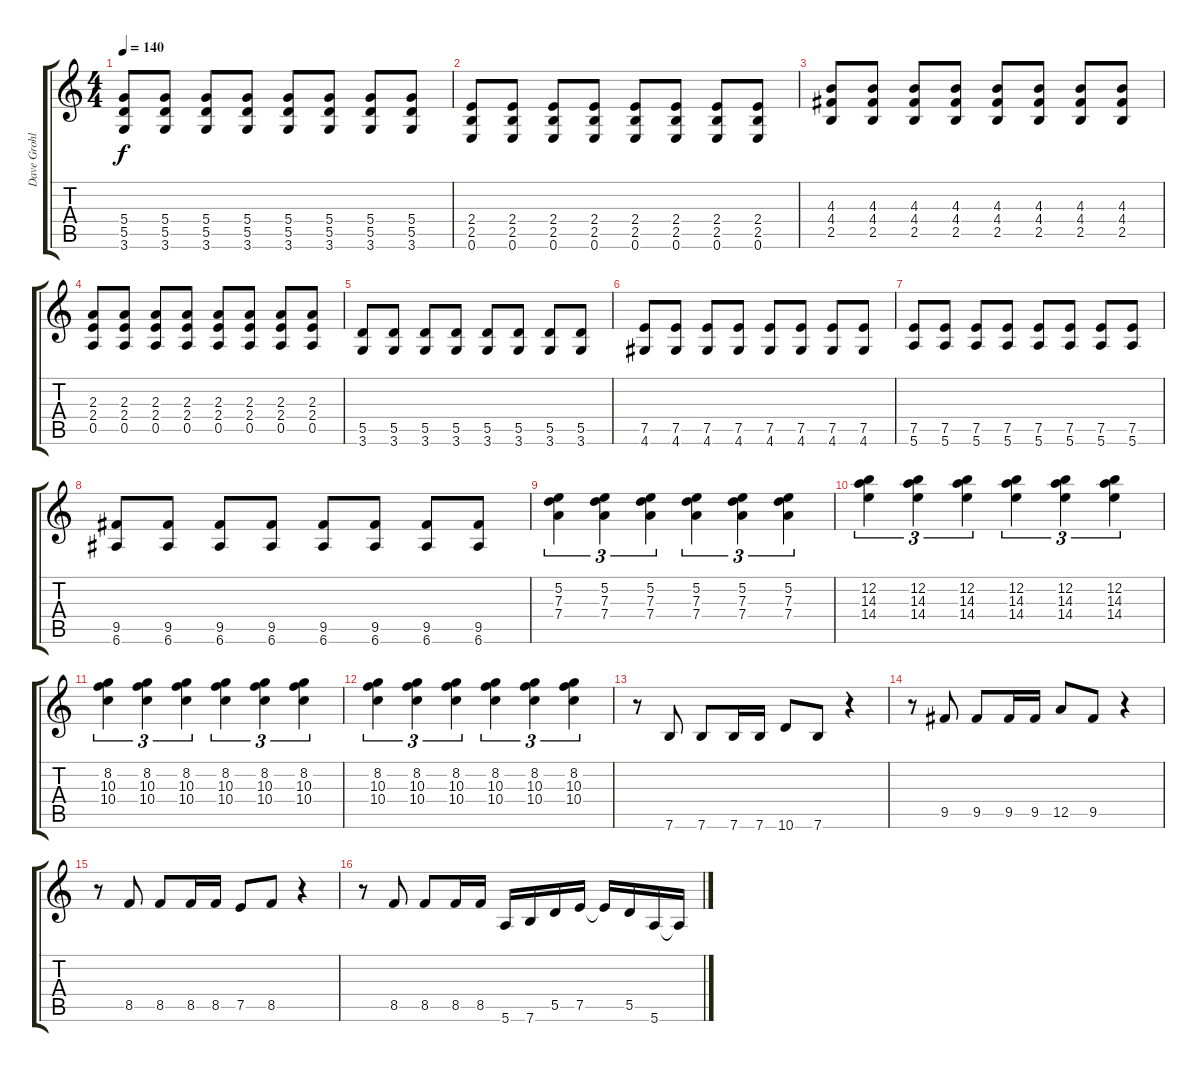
\track ("Dave Grohl (Rítmica)" "Dave Grohl") {instrument distortionguitar}
\staff {score tabs}
\tuning (E4 B3 G3 D3 A2 E2) {hide}
\ts (4 4)
\tempo 140
\clef g2
\ks c
(5.4 5.5 3.6).8{dy f} (5.4 5.5 3.6).8 (5.4 5.5 3.6).8 (5.4 5.5 3.6).8 (5.4 5.5 3.6).8 (5.4 5.5 3.6).8 (5.4 5.5 3.6).8 (5.4 5.5 3.6).8 |
(2.4 2.5 0.6).8 (2.4 2.5 0.6).8 (2.4 2.5 0.6).8 (2.4 2.5 0.6).8 (2.4 2.5 0.6).8 (2.4 2.5 0.6).8 (2.4 2.5 0.6).8 (2.4 2.5 0.6).8 |
(4.3 4.4 2.5).8 (4.3 4.4 2.5).8 (4.3 4.4 2.5).8 (4.3 4.4 2.5).8 (4.3 4.4 2.5).8 (4.3 4.4 2.5).8 (4.3 4.4 2.5).8 (4.3 4.4 2.5).8 |
(2.3 2.4 0.5).8 (2.3 2.4 0.5).8 (2.3 2.4 0.5).8 (2.3 2.4 0.5).8 (2.3 2.4 0.5).8 (2.3 2.4 0.5).8 (2.3 2.4 0.5).8 (2.3 2.4 0.5).8 |
(5.5 3.6).8 (5.5 3.6).8 (5.5 3.6).8 (5.5 3.6).8 (5.5 3.6).8 (5.5 3.6).8 (5.5 3.6).8 (5.5 3.6).8 |
(7.5 4.6).8 (7.5 4.6).8 (7.5 4.6).8 (7.5 4.6).8 (7.5 4.6).8 (7.5 4.6).8 (7.5 4.6).8 (7.5 4.6).8 |
(7.5 5.6).8 (7.5 5.6).8 (7.5 5.6).8 (7.5 5.6).8 (7.5 5.6).8 (7.5 5.6).8 (7.5 5.6).8 (7.5 5.6).8 |
(9.5 6.6).8 (9.5 6.6).8 (9.5 6.6).8 (9.5 6.6).8 (9.5 6.6).8 (9.5 6.6).8 (9.5 6.6).8 (9.5 6.6).8 |
(5.2 7.3 7.4).4{tu (3 2) volume 13} (5.2 7.3 7.4).4{tu (3 2) volume 0} (5.2 7.3 7.4).4{tu (3 2)} (5.2 7.3 7.4).4{tu (3 2)} (5.2 7.3 7.4).4{tu (3 2)} (5.2 7.3 7.4).4{tu (3 2)} |
(12.2 14.3 14.4).4{tu (3 2) volume 13} (12.2 14.3 14.4).4{tu (3 2) volume 0} (12.2 14.3 14.4).4{tu (3 2)} (12.2 14.3 14.4).4{tu (3 2)} (12.2 14.3 14.4).4{tu (3 2)} (12.2 14.3 14.4).4{tu (3 2)} |
(8.2 10.3 10.4).4{tu (3 2) volume 13} (8.2 10.3 10.4).4{tu (3 2) volume 0} (8.2 10.3 10.4).4{tu (3 2)} (8.2 10.3 10.4).4{tu (3 2)} (8.2 10.3 10.4).4{tu (3 2)} (8.2 10.3 10.4).4{tu (3 2)} |
(8.2 10.3 10.4).4{tu (3 2) volume 13} (8.2 10.3 10.4).4{tu (3 2) volume 0} (8.2 10.3 10.4).4{tu (3 2)} (8.2 10.3 10.4).4{tu (3 2)} (8.2 10.3 10.4).4{tu (3 2)} (8.2 10.3 10.4).4{tu (3 2)} |
r.8 7.6.8 7.6.8 7.6.16 7.6.16 10.6.8 7.6.8 r.4 |
r.8 9.5.8 9.5.8 9.5.16 9.5.16 12.5.8 9.5.8 r.4 |
r.8 8.5.8 8.5.8 8.5.16 8.5.16 7.5.8 8.5.8 r.4 |
r.8 8.5.8 8.5.8 8.5.16 8.5.16 5.6.16 7.6.16 5.5.16 7.5.16 7.5{t}.16 5.5.16 5.6.16 5.6{t}.16
